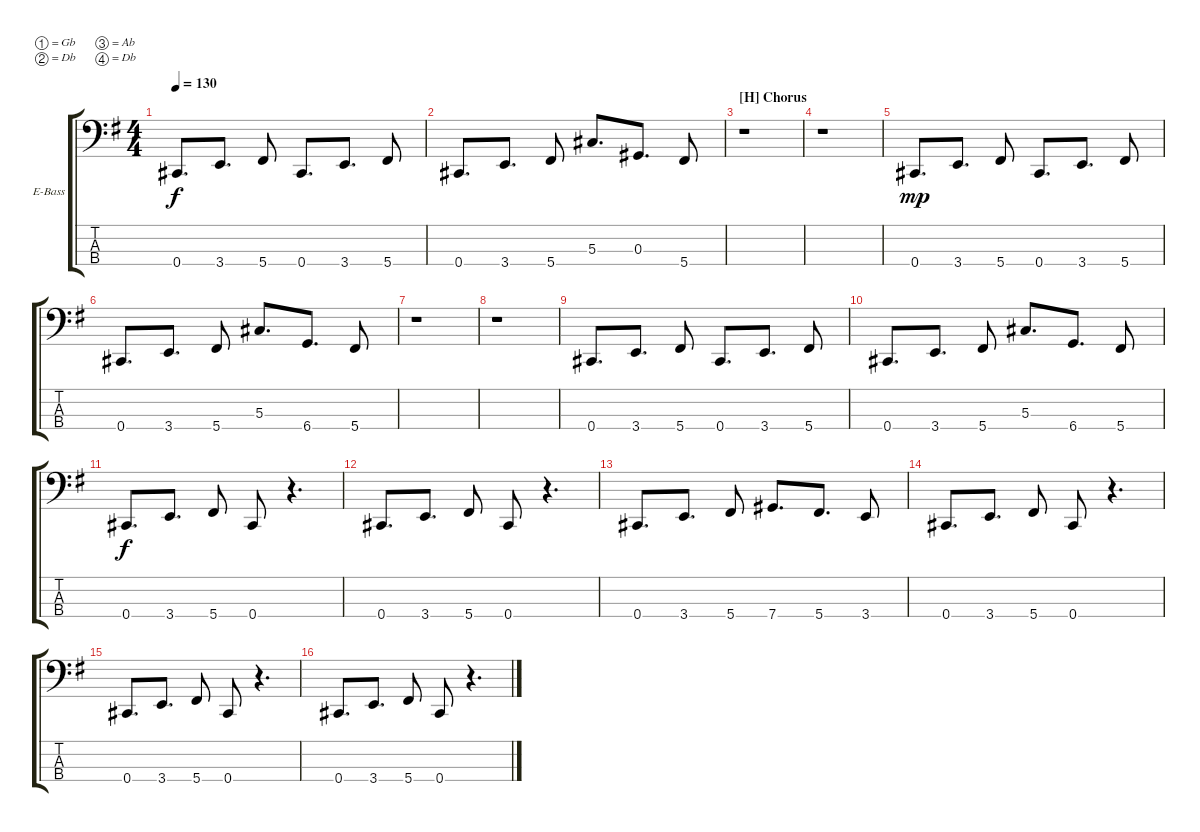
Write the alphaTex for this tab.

\bracketExtendMode groupsimilarinstruments
\firstSystemTrackNameOrientation horizontal
\otherSystemsTrackNameOrientation horizontal
\track ("Bass" "E-Bass") {instrument electricbassfinger}
\staff {score tabs}
\tuning (Gb2 Db2 Ab1 Db1)
\ts (4 4)
\tempo 130
\clef f4
\scale
1.05549
\ks g
0.4.8{d dy f} 3.4.8{d} 5.4.8 0.4.8{d} 3.4.8{d} 5.4.8 |
\scale
0.944515 0.4.8{d} 3.4.8{d} 5.4.8 5.3.8{d} 0.3.8{d} 5.4.8 |
\section ("H" "Chorus")
\scale
1.05549 r.1 |
\scale
0.944515 r.1 |
\scale
1.05549 0.4.8{d dy mp} 3.4.8{d} 5.4.8 0.4.8{d} 3.4.8{d} 5.4.8 |
\scale
0.944515 0.4.8{d} 3.4.8{d} 5.4.8 5.3.8{d} 6.4.8{d} 5.4.8 |
\scale
1.05549 r.1 |
\scale
0.944515 r.1 |
\scale
1.05549 0.4.8{d} 3.4.8{d} 5.4.8 0.4.8{d} 3.4.8{d} 5.4.8 |
\scale
0.944515 0.4.8{d} 3.4.8{d} 5.4.8 5.3.8{d} 6.4.8{d} 5.4.8 |
\scale
1.05549 0.4.8{d dy f} 3.4.8{d} 5.4.8 0.4.8 r.4{d} |
\scale
0.944515 0.4.8{d} 3.4.8{d} 5.4.8 0.4.8 r.4{d} |
\scale
1.05549 0.4.8{d} 3.4.8{d} 5.4.8 7.4.8{d} 5.4.8{d} 3.4.8 |
\scale
0.944515 0.4.8{d} 3.4.8{d} 5.4.8 0.4.8 r.4{d} |
\scale
1.05549 0.4.8{d} 3.4.8{d} 5.4.8 0.4.8 r.4{d} |
\scale
0.944515 0.4.8{d} 3.4.8{d} 5.4.8 0.4.8 r.4{d}
